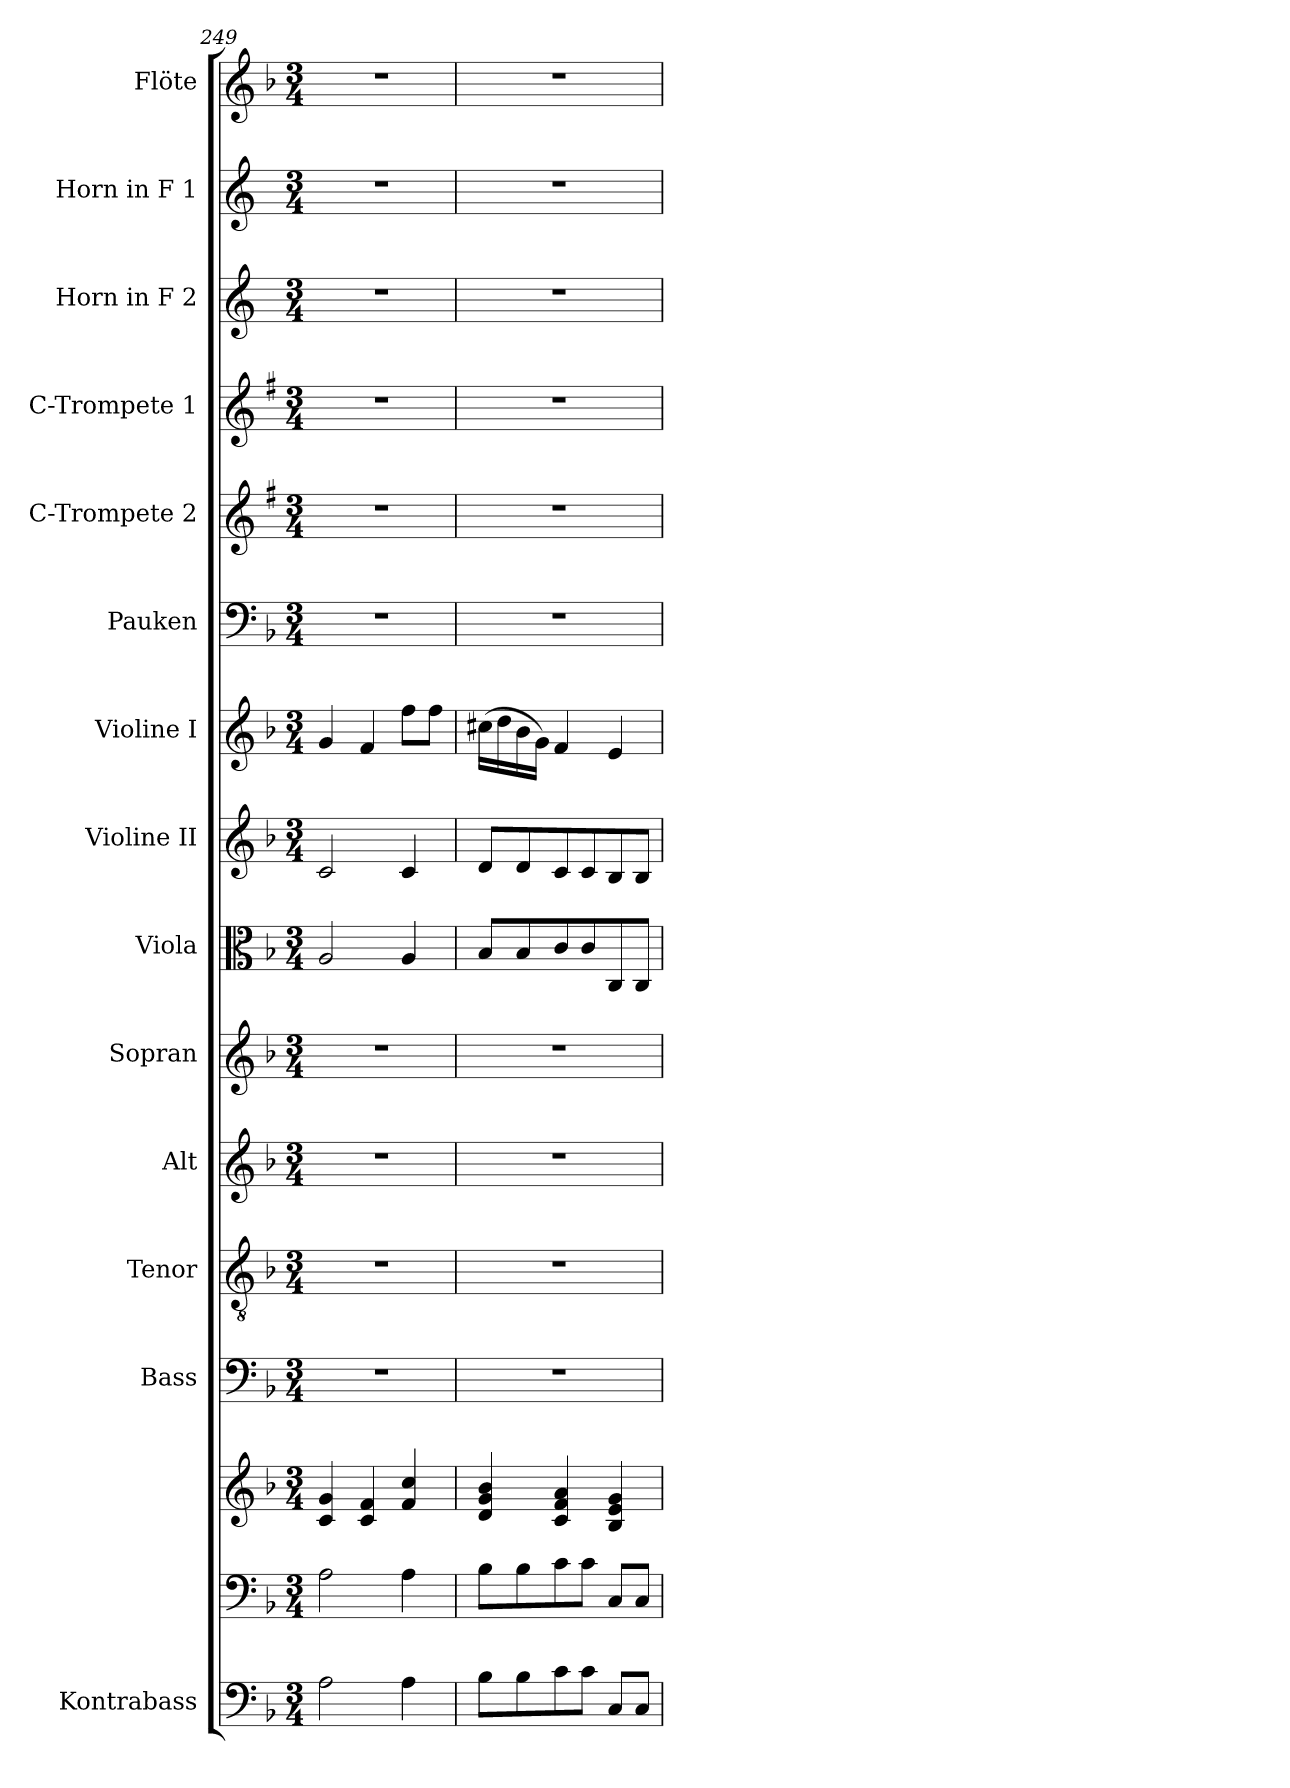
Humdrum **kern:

**kern	**kern	**kern	**kern	**kern	**kern	**kern	**kern	**kern	**kern	**kern	**kern	**kern	**kern	**kern	**kern
*part15	*part14	*part14	*part13	*part12	*part11	*part10	*part9	*part8	*part7	*part6	*part5	*part4	*part3	*part2	*part1
*staff16	*staff15	*staff14	*staff13	*staff12	*staff11	*staff10	*staff9	*staff8	*staff7	*staff6	*staff5	*staff4	*staff3	*staff2	*staff1
*I"Kontrabass	*	*	*I"Bass	*I"Tenor	*I"Alt	*I"Sopran	*I"Viola	*I"Violine II	*I"Violine I	*I"Pauken	*I"C-Trompete 2	*I"C-Trompete 1	*I"Horn in F 2	*I"Horn in F 1	*I"Flöte
*I'Kb.	*	*	*I'B.	*I'T.	*I'A.	*I'S.	*I'Vla.	*I'Vl. II	*I'Vl. I	*I'Pk.	*I'C Trp. 2	*I'C Trp. 1	*	*	*I'Fl.
*clefF4	*clefF4	*clefG2	*clefF4	*clefGv2	*clefG2	*clefG2	*clefC3	*clefG2	*clefG2	*clefF4	*clefG2	*clefG2	*clefG2	*clefG2	*clefG2
*ITrd7c12	*	*	*	*	*	*	*	*	*	*	*ITrd1c2	*ITrd1c2	*ITrd4c7	*ITrd4c7	*
*k[b-]	*k[b-]	*k[b-]	*k[b-]	*k[b-]	*k[b-]	*k[b-]	*k[b-]	*k[b-]	*k[b-]	*k[b-]	*k[b-]	*k[b-]	*k[b-]	*k[b-]	*k[b-]
*F:	*F:	*F:	*F:	*F:	*F:	*F:	*F:	*F:	*F:	*F:	*F:	*F:	*F:	*F:	*F:
*M3/4	*M3/4	*M3/4	*M3/4	*M3/4	*M3/4	*M3/4	*M3/4	*M3/4	*M3/4	*M3/4	*M3/4	*M3/4	*M3/4	*M3/4	*M3/4
=249	=249	=249	=249	=249	=249	=249	=249	=249	=249	=249	=249	=249	=249	=249	=249
2AA\	2A\	4c/ 4g/	2.r	2.r	2.r	2.r	2A/	2c/	4g/	2.r	2.r	2.r	2.r	2.r	2.r
.	.	4c/ 4f/	.	.	.	.	.	.	4f/	.	.	.	.	.	.
4AA\	4A\	4f/ 4cc/	.	.	.	.	4A/	4c/	8ff\L	.	.	.	.	.	.
.	.	.	.	.	.	.	.	.	8ff\J	.	.	.	.	.	.
=250	=250	=250	=250	=250	=250	=250	=250	=250	=250	=250	=250	=250	=250	=250	=250
8BB-\L	8B-\L	4d/ 4g/ 4b-/	2.r	2.r	2.r	2.r	8B-/L	8d/L	(>16cc#X\LL	2.r	2.r	2.r	2.r	2.r	2.r
.	.	.	.	.	.	.	.	.	16dd\	.	.	.	.	.	.
8BB-\	8B-\	.	.	.	.	.	8B-/	8d/	16b-\	.	.	.	.	.	.
.	.	.	.	.	.	.	.	.	16g\JJ)	.	.	.	.	.	.
8C\	8c\	4c/ 4f/ 4a/	.	.	.	.	8c/	8c/	4f/	.	.	.	.	.	.
8C\J	8c\J	.	.	.	.	.	8c/	8c/	.	.	.	.	.	.	.
8CC/L	8C/L	4B-/ 4e/ 4g/	.	.	.	.	8C/	8B-/	4e/	.	.	.	.	.	.
8CC/J	8C/J	.	.	.	.	.	8C/J	8B-/J	.	.	.	.	.	.	.
=	=	=	=	=	=	=	=	=	=	=	=	=	=	=	=
*-	*-	*-	*-	*-	*-	*-	*-	*-	*-	*-	*-	*-	*-	*-	*-
